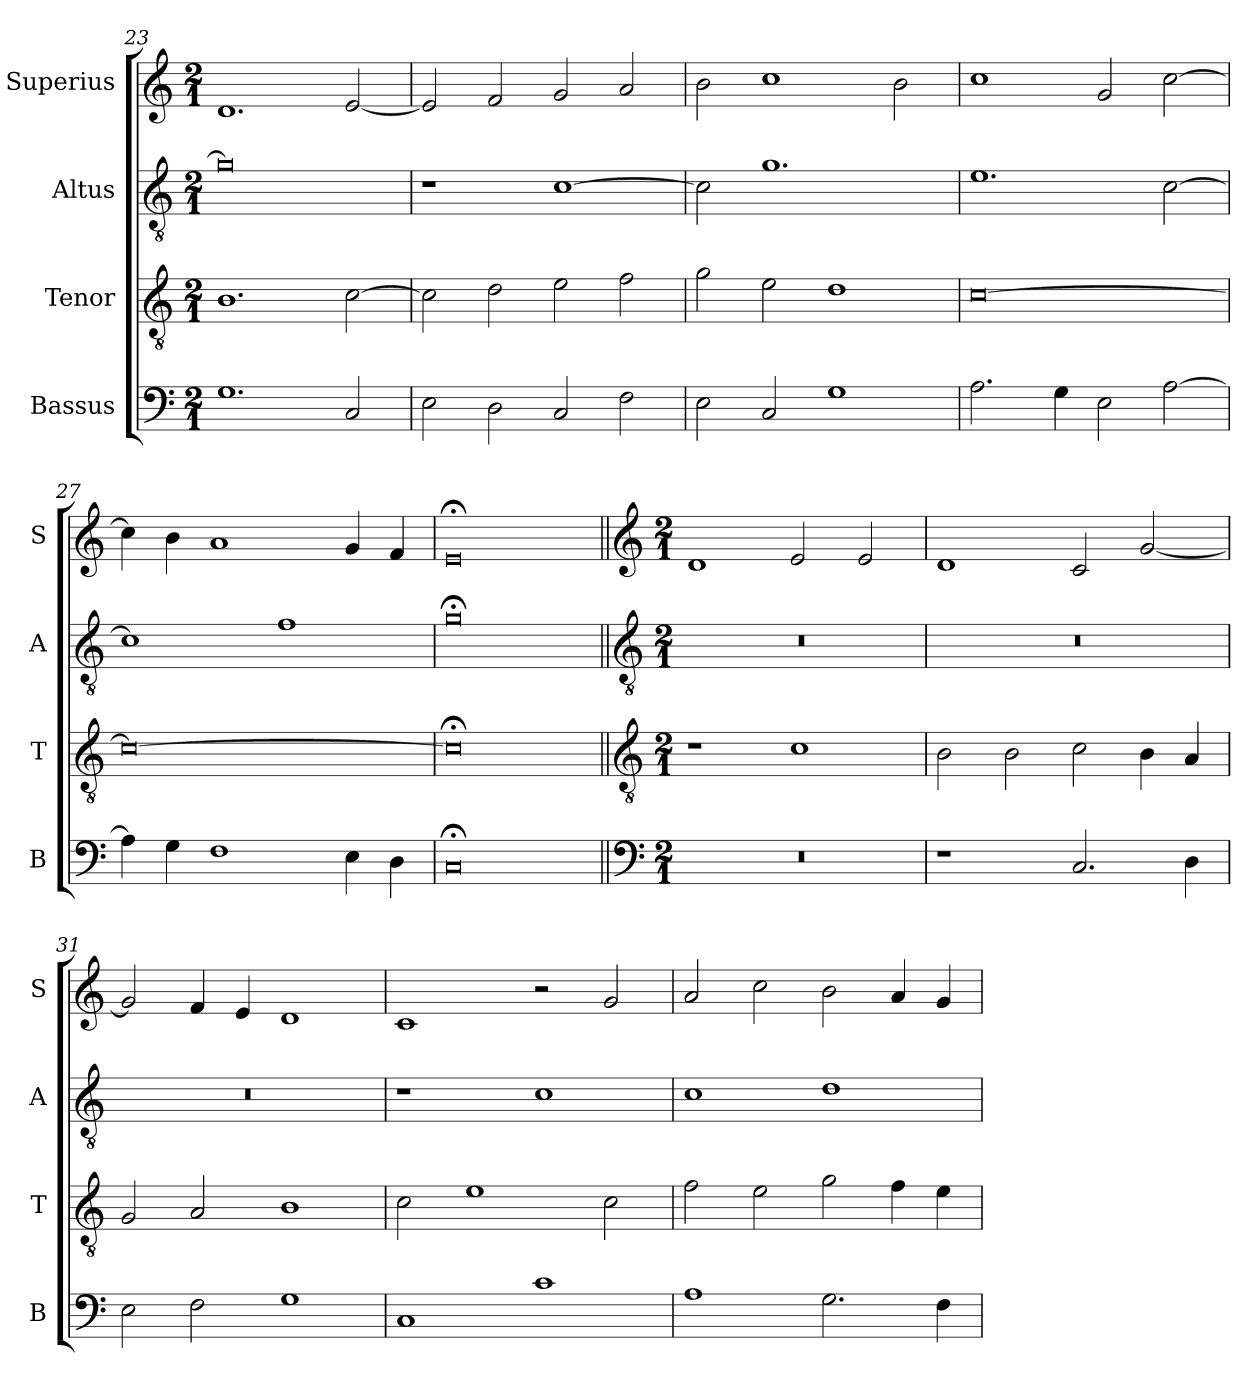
**kern	**kern	**kern	**kern
*part4	*part3	*part2	*part1
*staff4	*staff3	*staff2	*staff1
*I"Bassus	*I"Tenor	*I"Altus	*I"Superius
*I'B	*I'T	*I'A	*I'S
*clefF4	*clefGv2	*clefGv2	*clefG2
*k[]	*k[]	*k[]	*k[]
*M2/1	*M2/1	*M2/1	*M2/1
=23	=23	=23	=23
1.G	1.B	0g]	1.d
2C/	[2c\	.	[2e/
=24	=24	=24	=24
2E\	2c\]	1r	2e/]
2D\	2d\	.	2f/
2C/	2e\	[1c	2g/
2F\	2f\	.	2a/
=25	=25	=25	=25
2E\	2g\	2c\]	2b\
2C/	2e\	1.g	1cc
1G	1d	.	.
.	.	.	2b\
=26	=26	=26	=26
2.A\	[0c	1.e	1cc
4G\	.	.	.
2E\	.	.	2g/
[2A\	.	[2c\	[2cc\
=27	=27	=27	=27
4A\]	0c_	1c]	4cc\]
4G\	.	.	4b\
1F	.	.	1a
.	.	1f	.
4E\	.	.	4g/
4D\	.	.	4f/
=28	=28	=28	=28
0C;<	0c;<]	0g;<	0e;<
!!LO:LB:g=z
=29||	=29||	=29||	=29||
*clefF4	*clefGv2	*clefGv2	*clefG2
*k[]	*k[]	*k[]	*k[]
*M2/1	*M2/1	*M2/1	*M2/1
0r	1r	0r	1d
.	1c	.	2e/
.	.	.	2e/
=30	=30	=30	=30
1r	2B\	0r	1d
.	2B\	.	.
2.C/	2c\	.	2c/
.	4B\	.	[2g/
4D\	4A/	.	.
=31	=31	=31	=31
2E\	2G/	0r	2g/]
2F\	2A/	.	4f/
.	.	.	4e/
1G	1B	.	1d
=32	=32	=32	=32
1C	2c\	1r	1c
.	1e	.	.
1c	.	1c	2r
.	2c\	.	2g/
=33	=33	=33	=33
1A	2f\	1c	2a/
.	2e\	.	2cc\
2.G\	2g\	1d	2b\
.	4f\	.	4a/
4F\	4e\	.	4g/
=	=	=	=
*-	*-	*-	*-
